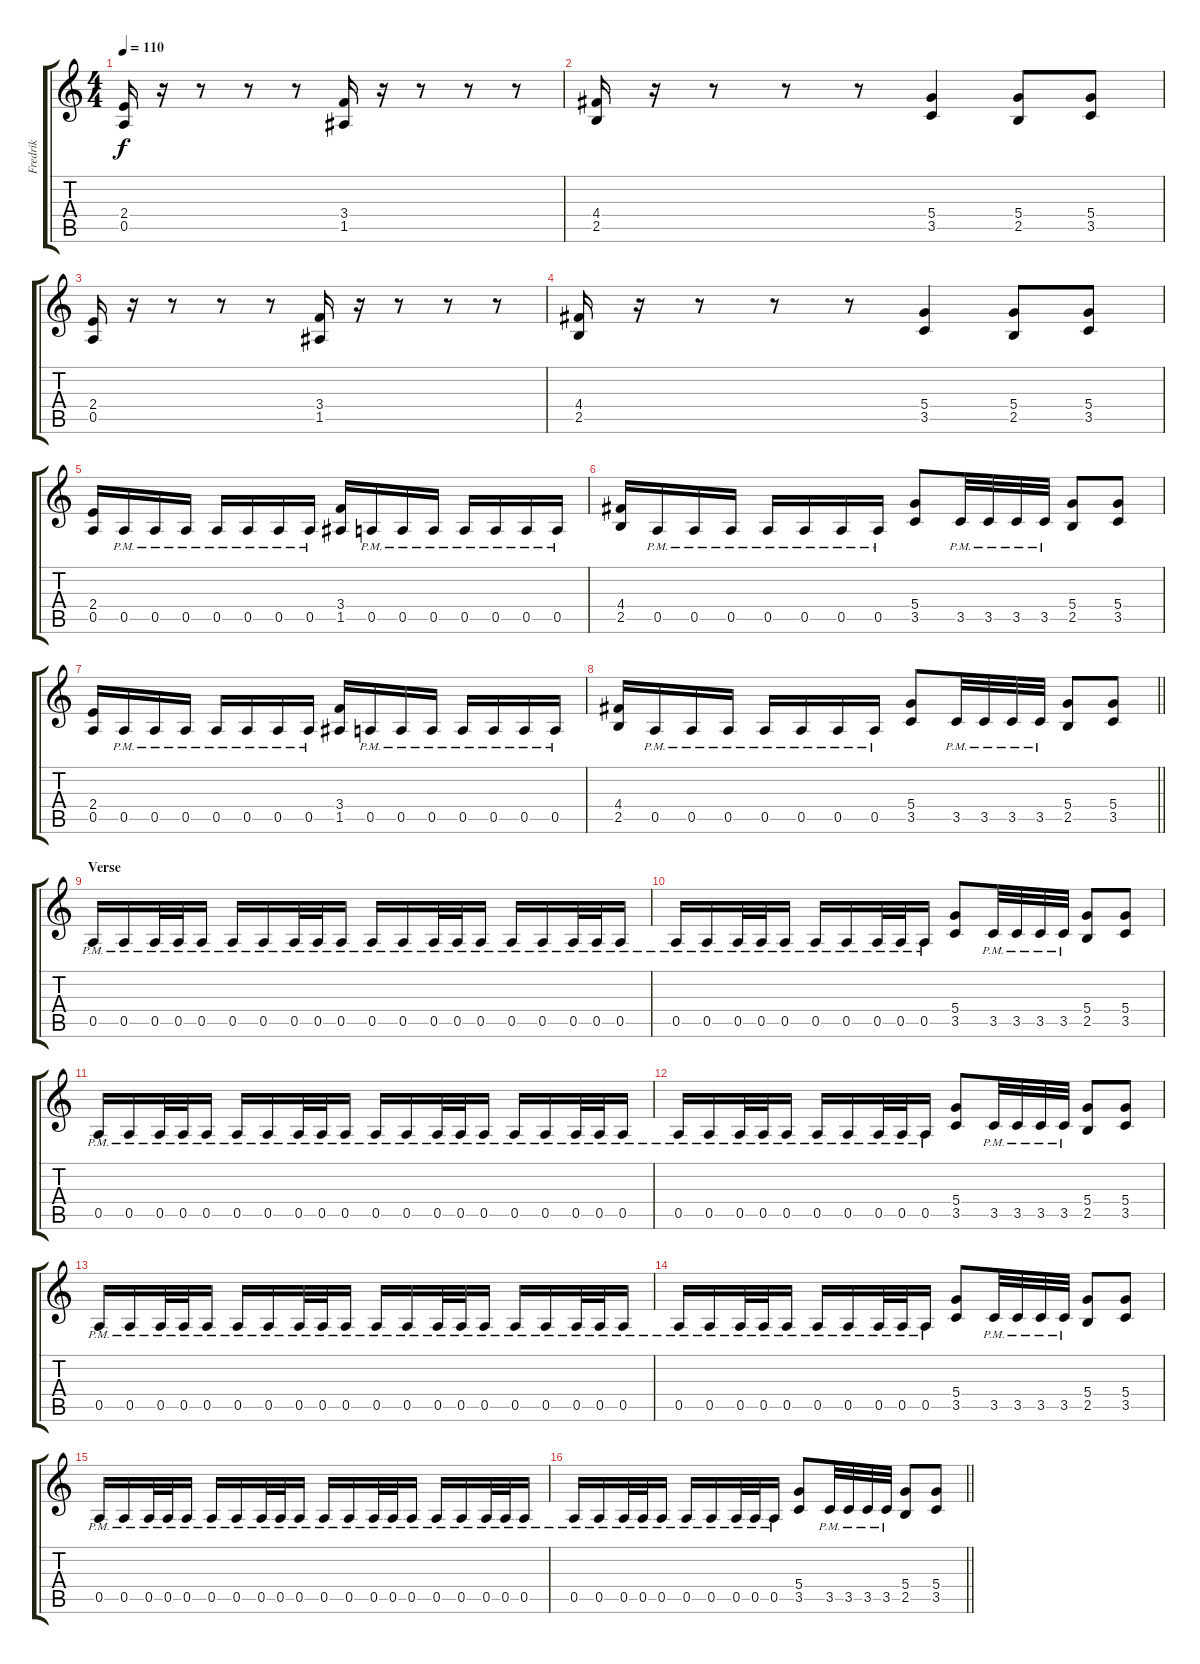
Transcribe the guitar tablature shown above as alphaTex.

\track ("Fredrik" "Fredrik") {instrument acousticguitarsteel}
\staff {score tabs}
\tuning (E4 B3 G3 D3 A2 E2) {hide}
\ts (4 4)
\tempo 110
\clef g2
\ks c
(2.4 0.5).16{dy f instrument distortionguitar} r.16 r.8 r.8 r.8 (3.4 1.5).16 r.16 r.8 r.8 r.8 |
(4.4 2.5).16 r.16 r.8 r.8 r.8 (5.4 3.5).4 (5.4 2.5).8 (5.4 3.5).8 |
(2.4 0.5).16 r.16 r.8 r.8 r.8 (3.4 1.5).16 r.16 r.8 r.8 r.8 |
(4.4 2.5).16 r.16 r.8 r.8 r.8 (5.4 3.5).4 (5.4 2.5).8 (5.4 3.5).8 |
(2.4 0.5).16 0.5{pm}.16 0.5{pm}.16 0.5{pm}.16 0.5{pm}.16 0.5{pm}.16 0.5{pm}.16 0.5{pm}.16 (3.4 1.5).16 0.5{pm}.16 0.5{pm}.16 0.5{pm}.16 0.5{pm}.16 0.5{pm}.16 0.5{pm}.16 0.5{pm}.16 |
(4.4 2.5).16 0.5{pm}.16 0.5{pm}.16 0.5{pm}.16 0.5{pm}.16 0.5{pm}.16 0.5{pm}.16 0.5{pm}.16 (5.4 3.5).8 3.5{pm}.32 3.5{pm}.32 3.5{pm}.32 3.5{pm}.32 (5.4 2.5).8 (5.4 3.5).8 |
(2.4 0.5).16 0.5{pm}.16 0.5{pm}.16 0.5{pm}.16 0.5{pm}.16 0.5{pm}.16 0.5{pm}.16 0.5{pm}.16 (3.4 1.5).16 0.5{pm}.16 0.5{pm}.16 0.5{pm}.16 0.5{pm}.16 0.5{pm}.16 0.5{pm}.16 0.5{pm}.16 |
\barLineRight lightlight
(4.4 2.5).16 0.5{pm}.16 0.5{pm}.16 0.5{pm}.16 0.5{pm}.16 0.5{pm}.16 0.5{pm}.16 0.5{pm}.16 (5.4 3.5).8 3.5{pm}.32 3.5{pm}.32 3.5{pm}.32 3.5{pm}.32 (5.4 2.5).8 (5.4 3.5).8 |
\section ("" "Verse")
0.5{pm}.16 0.5{pm}.16 0.5{pm}.32 0.5{pm}.32 0.5{pm}.16 0.5{pm}.16 0.5{pm}.16 0.5{pm}.32 0.5{pm}.32 0.5{pm}.16 0.5{pm}.16 0.5{pm}.16 0.5{pm}.32 0.5{pm}.32 0.5{pm}.16 0.5{pm}.16 0.5{pm}.16 0.5{pm}.32 0.5{pm}.32 0.5{pm}.16 |
0.5{pm}.16 0.5{pm}.16 0.5{pm}.32 0.5{pm}.32 0.5{pm}.16 0.5{pm}.16 0.5{pm}.16 0.5{pm}.32 0.5{pm}.32 0.5{pm}.16 (5.4 3.5).8 3.5{pm}.32 3.5{pm}.32 3.5{pm}.32 3.5{pm}.32 (5.4 2.5).8 (5.4 3.5).8 |
0.5{pm}.16 0.5{pm}.16 0.5{pm}.32 0.5{pm}.32 0.5{pm}.16 0.5{pm}.16 0.5{pm}.16 0.5{pm}.32 0.5{pm}.32 0.5{pm}.16 0.5{pm}.16 0.5{pm}.16 0.5{pm}.32 0.5{pm}.32 0.5{pm}.16 0.5{pm}.16 0.5{pm}.16 0.5{pm}.32 0.5{pm}.32 0.5{pm}.16 |
0.5{pm}.16 0.5{pm}.16 0.5{pm}.32 0.5{pm}.32 0.5{pm}.16 0.5{pm}.16 0.5{pm}.16 0.5{pm}.32 0.5{pm}.32 0.5{pm}.16 (5.4 3.5).8 3.5{pm}.32 3.5{pm}.32 3.5{pm}.32 3.5{pm}.32 (5.4 2.5).8 (5.4 3.5).8 |
0.5{pm}.16 0.5{pm}.16 0.5{pm}.32 0.5{pm}.32 0.5{pm}.16 0.5{pm}.16 0.5{pm}.16 0.5{pm}.32 0.5{pm}.32 0.5{pm}.16 0.5{pm}.16 0.5{pm}.16 0.5{pm}.32 0.5{pm}.32 0.5{pm}.16 0.5{pm}.16 0.5{pm}.16 0.5{pm}.32 0.5{pm}.32 0.5{pm}.16 |
0.5{pm}.16 0.5{pm}.16 0.5{pm}.32 0.5{pm}.32 0.5{pm}.16 0.5{pm}.16 0.5{pm}.16 0.5{pm}.32 0.5{pm}.32 0.5{pm}.16 (5.4 3.5).8 3.5{pm}.32 3.5{pm}.32 3.5{pm}.32 3.5{pm}.32 (5.4 2.5).8 (5.4 3.5).8 |
0.5{pm}.16 0.5{pm}.16 0.5{pm}.32 0.5{pm}.32 0.5{pm}.16 0.5{pm}.16 0.5{pm}.16 0.5{pm}.32 0.5{pm}.32 0.5{pm}.16 0.5{pm}.16 0.5{pm}.16 0.5{pm}.32 0.5{pm}.32 0.5{pm}.16 0.5{pm}.16 0.5{pm}.16 0.5{pm}.32 0.5{pm}.32 0.5{pm}.16 |
\barLineRight lightlight
0.5{pm}.16 0.5{pm}.16 0.5{pm}.32 0.5{pm}.32 0.5{pm}.16 0.5{pm}.16 0.5{pm}.16 0.5{pm}.32 0.5{pm}.32 0.5{pm}.16 (5.4 3.5).8 3.5{pm}.32 3.5{pm}.32 3.5{pm}.32 3.5{pm}.32 (5.4 2.5).8 (5.4 3.5).8
